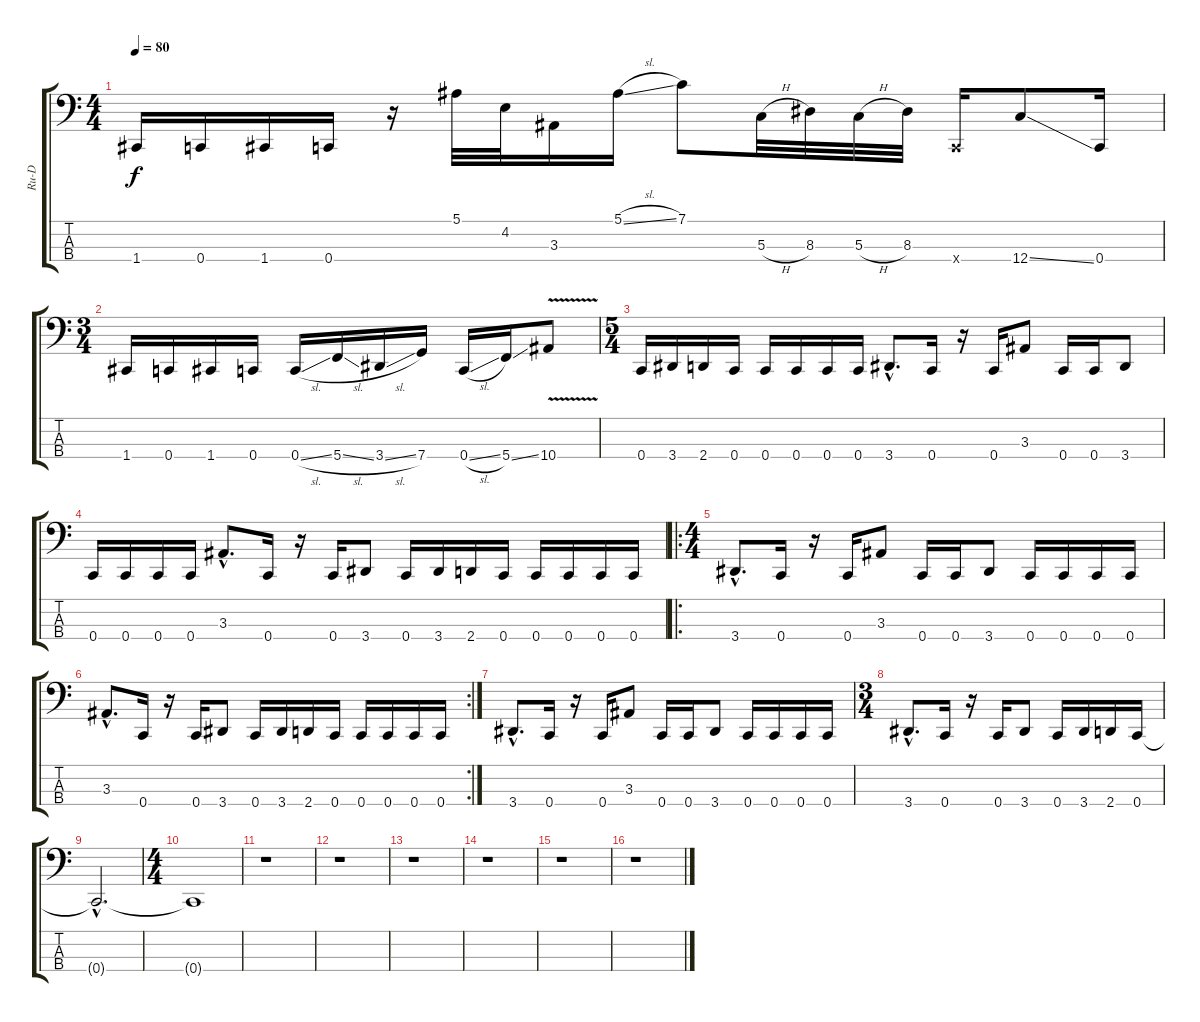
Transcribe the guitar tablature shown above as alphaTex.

\track ("Ru-D" "Ru-D") {instrument fretlessbass}
\staff {score tabs}
\tuning (F2 C2 G1 C1) {hide}
\ts (4 4)
\tempo 80
\clef f4
\ks c
1.4.16{dy f} 0.4.16 1.4.16 0.4.16 r.16 5.1.32 4.2.32 3.3.16 5.1{sl}.16 7.1.8 5.3{h}.32 8.3.32 5.3{h}.32 8.3.32 0.4{x}.16 12.4{ss}.8 0.4.16 |
\ts (3 4)
1.4.16 0.4.16 1.4.16 0.4.16 0.4{sl}.16 5.4{sl}.16 3.4{sl}.16 7.4.16 0.4{sl}.16 5.4{ss}.16 10.4{v}.8 |
\ts (5 4)
0.4.16 3.4.16 2.4.16 0.4.16 0.4.16 0.4.16 0.4.16 0.4.16 3.4{hac}.8{d} 0.4.16 r.16 0.4.16 3.3.8 0.4.16 0.4.16 3.4.8 |
0.4.16 0.4.16 0.4.16 0.4.16 3.3{hac}.8{d} 0.4.16 r.16 0.4.16 3.4.8 0.4.16 3.4.16 2.4.16 0.4.16 0.4.16 0.4.16 0.4.16 0.4.16 |
\ro
\ts (4 4)
3.4{hac}.8{d} 0.4.16 r.16 0.4.16 3.3.8 0.4.16 0.4.16 3.4.8 0.4.16 0.4.16 0.4.16 0.4.16 |
\rc 2
3.3{hac}.8{d} 0.4.16 r.16 0.4.16 3.4.8 0.4.16 3.4.16 2.4.16 0.4.16 0.4.16 0.4.16 0.4.16 0.4.16 |
3.4{hac}.8{d} 0.4.16 r.16 0.4.16 3.3.8 0.4.16 0.4.16 3.4.8 0.4.16 0.4.16 0.4.16 0.4.16 |
\ts (3 4)
3.4{hac}.8{d} 0.4.16 r.16 0.4.16 3.4.8 0.4.16 3.4.16 2.4.16 0.4.16 |
0.4{hac t}.2{d} |
\ts (4 4)
0.4{t}.1 |
r.1 |
r.1 |
r.1 |
r.1 |
r.1 |
r.1
